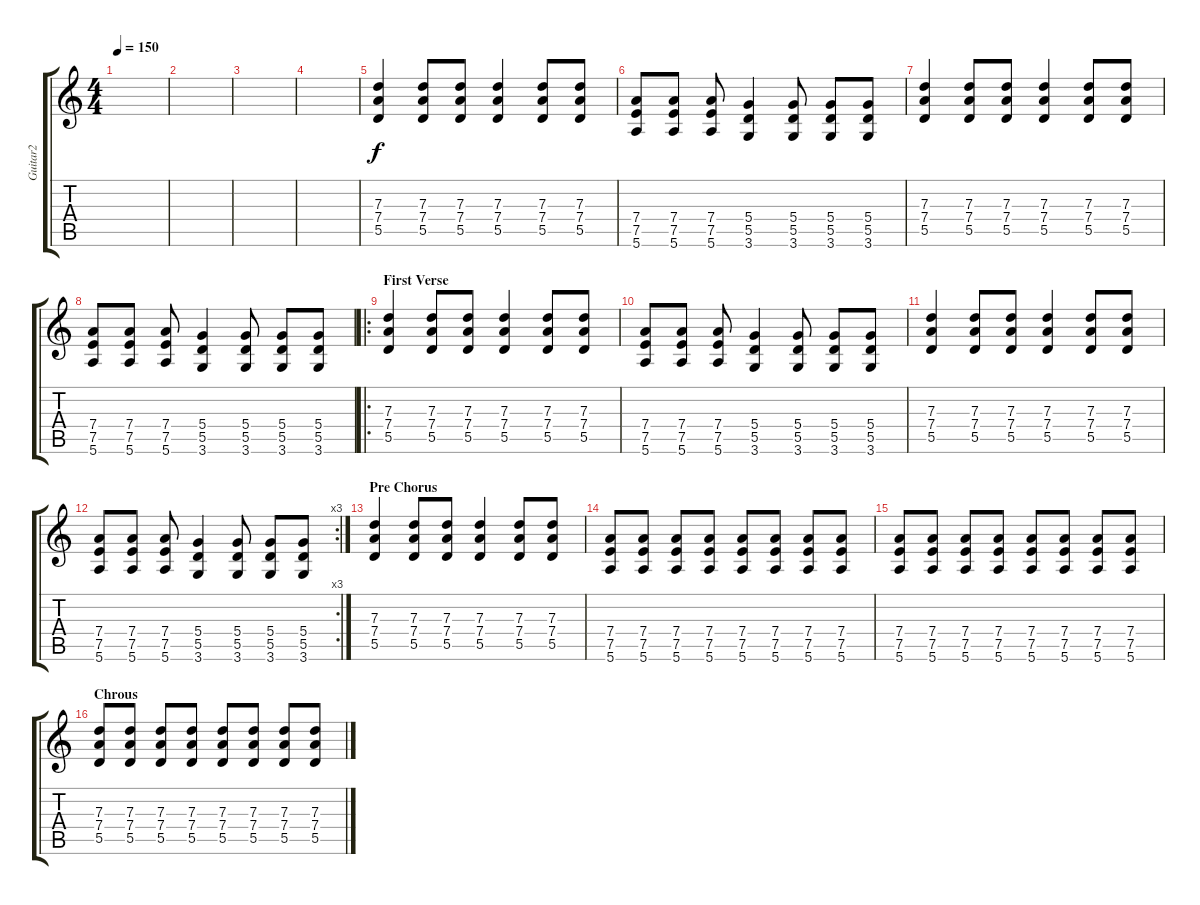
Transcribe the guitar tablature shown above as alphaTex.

\track ("Guitar2" "Guitar2") {instrument distortionguitar}
\staff {score tabs}
\tuning (E4 B3 G3 D3 A2 E2) {hide}
\ts (4 4)
\tempo 150
\clef g2
\ks c
|
|
|
|
(7.3 7.4 5.5).4 (7.3 7.4 5.5).8 (7.3 7.4 5.5).8 (7.3 7.4 5.5).4 (7.3 7.4 5.5).8 (7.3 7.4 5.5).8 |
(7.4 7.5 5.6).8 (7.4 7.5 5.6).8 (7.4 7.5 5.6).8 (5.4 5.5 3.6).4 (5.4 5.5 3.6).8 (5.4 5.5 3.6).8 (5.4 5.5 3.6).8 |
(7.3 7.4 5.5).4 (7.3 7.4 5.5).8 (7.3 7.4 5.5).8 (7.3 7.4 5.5).4 (7.3 7.4 5.5).8 (7.3 7.4 5.5).8 |
(7.4 7.5 5.6).8 (7.4 7.5 5.6).8 (7.4 7.5 5.6).8 (5.4 5.5 3.6).4 (5.4 5.5 3.6).8 (5.4 5.5 3.6).8 (5.4 5.5 3.6).8 |
\ro
\section ("" "First Verse")
(7.3 7.4 5.5).4 (7.3 7.4 5.5).8 (7.3 7.4 5.5).8 (7.3 7.4 5.5).4 (7.3 7.4 5.5).8 (7.3 7.4 5.5).8 |
(7.4 7.5 5.6).8 (7.4 7.5 5.6).8 (7.4 7.5 5.6).8 (5.4 5.5 3.6).4 (5.4 5.5 3.6).8 (5.4 5.5 3.6).8 (5.4 5.5 3.6).8 |
(7.3 7.4 5.5).4 (7.3 7.4 5.5).8 (7.3 7.4 5.5).8 (7.3 7.4 5.5).4 (7.3 7.4 5.5).8 (7.3 7.4 5.5).8 |
\rc 3
(7.4 7.5 5.6).8 (7.4 7.5 5.6).8 (7.4 7.5 5.6).8 (5.4 5.5 3.6).4 (5.4 5.5 3.6).8 (5.4 5.5 3.6).8 (5.4 5.5 3.6).8 |
\section ("" "Pre Chorus")
(7.3 7.4 5.5).4 (7.3 7.4 5.5).8 (7.3 7.4 5.5).8 (7.3 7.4 5.5).4 (7.3 7.4 5.5).8 (7.3 7.4 5.5).8 |
(7.4 7.5 5.6).8 (7.4 7.5 5.6).8 (7.4 7.5 5.6).8 (7.4 7.5 5.6).8 (7.4 7.5 5.6).8 (7.4 7.5 5.6).8 (7.4 7.5 5.6).8 (7.4 7.5 5.6).8 |
(7.4 7.5 5.6).8 (7.4 7.5 5.6).8 (7.4 7.5 5.6).8 (7.4 7.5 5.6).8 (7.4 7.5 5.6).8 (7.4 7.5 5.6).8 (7.4 7.5 5.6).8 (7.4 7.5 5.6).8 |
\section ("" "Chrous")
(7.3 7.4 5.5).8 (7.3 7.4 5.5).8 (7.3 7.4 5.5).8 (7.3 7.4 5.5).8 (7.3 7.4 5.5).8 (7.3 7.4 5.5).8 (7.3 7.4 5.5).8 (7.3 7.4 5.5).8
